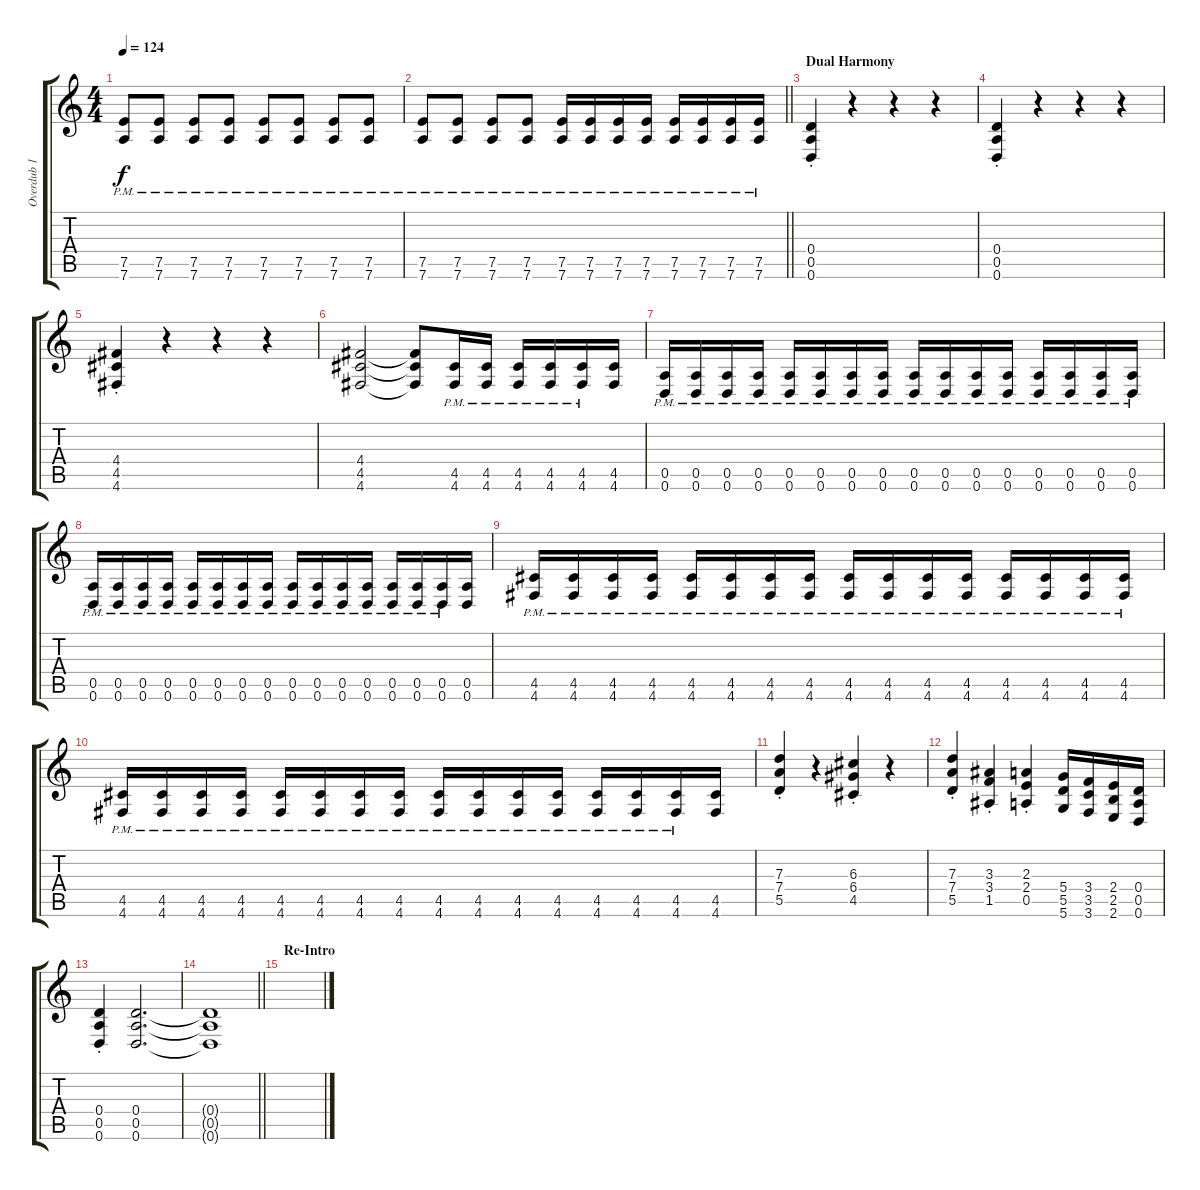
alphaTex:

\track ("Overdub 1" "Overdub 1") {instrument distortionguitar}
\staff {score tabs}
\tuning (E4 B3 G3 D3 A2 D2) {hide}
\ts (4 4)
\tempo 124
\clef g2
\ks c
(7.5{pm} 7.6{pm}).8{dy f} (7.5{pm} 7.6{pm}).8 (7.5{pm} 7.6{pm}).8 (7.5{pm} 7.6{pm}).8 (7.5{pm} 7.6{pm}).8 (7.5{pm} 7.6{pm}).8 (7.5{pm} 7.6{pm}).8 (7.5{pm} 7.6{pm}).8 |
\barLineRight lightlight
(7.5{pm} 7.6{pm}).8 (7.5{pm} 7.6{pm}).8 (7.5{pm} 7.6{pm}).8 (7.5{pm} 7.6{pm}).8 (7.5{pm} 7.6{pm}).16 (7.5{pm} 7.6{pm}).16 (7.5{pm} 7.6{pm}).16 (7.5{pm} 7.6{pm}).16 (7.5{pm} 7.6{pm}).16 (7.5{pm} 7.6{pm}).16 (7.5{pm} 7.6{pm}).16 (7.5{pm} 7.6{pm}).16 |
\section ("" "Dual Harmony")
(0.4{st} 0.5{st} 0.6{st}).4 r.4 r.4 r.4 |
(0.4{st} 0.5{st} 0.6{st}).4 r.4 r.4 r.4 |
(4.4{st} 4.5{st} 4.6{st}).4 r.4 r.4 r.4 |
(4.4 4.5 4.6).2 (4.4{t} 4.5{t} 4.6{t}).8 (4.5{pm} 4.6{pm}).16 (4.5{pm} 4.6{pm}).16 (4.5{pm} 4.6{pm}).16 (4.5{pm} 4.6{pm}).16 (4.5{pm} 4.6{pm}).16 (4.5 4.6).16 |
(0.5{pm} 0.6{pm}).16 (0.5{pm} 0.6{pm}).16 (0.5{pm} 0.6{pm}).16 (0.5{pm} 0.6{pm}).16 (0.5{pm} 0.6{pm}).16 (0.5{pm} 0.6{pm}).16 (0.5{pm} 0.6{pm}).16 (0.5{pm} 0.6{pm}).16 (0.5{pm} 0.6{pm}).16 (0.5{pm} 0.6{pm}).16 (0.5{pm} 0.6{pm}).16 (0.5{pm} 0.6{pm}).16 (0.5{pm} 0.6{pm}).16 (0.5{pm} 0.6{pm}).16 (0.5{pm} 0.6{pm}).16 (0.5{pm} 0.6{pm}).16 |
(0.5{pm} 0.6{pm}).16 (0.5{pm} 0.6{pm}).16 (0.5{pm} 0.6{pm}).16 (0.5{pm} 0.6{pm}).16 (0.5{pm} 0.6{pm}).16 (0.5{pm} 0.6{pm}).16 (0.5{pm} 0.6{pm}).16 (0.5{pm} 0.6{pm}).16 (0.5{pm} 0.6{pm}).16 (0.5{pm} 0.6{pm}).16 (0.5{pm} 0.6{pm}).16 (0.5{pm} 0.6{pm}).16 (0.5{pm} 0.6{pm}).16 (0.5{pm} 0.6{pm}).16 (0.5{pm} 0.6{pm}).16 (0.5 0.6).16 |
(4.5{pm} 4.6{pm}).16 (4.5{pm} 4.6{pm}).16 (4.5{pm} 4.6{pm}).16 (4.5{pm} 4.6{pm}).16 (4.5{pm} 4.6{pm}).16 (4.5{pm} 4.6{pm}).16 (4.5{pm} 4.6{pm}).16 (4.5{pm} 4.6{pm}).16 (4.5{pm} 4.6{pm}).16 (4.5{pm} 4.6{pm}).16 (4.5{pm} 4.6{pm}).16 (4.5{pm} 4.6{pm}).16 (4.5{pm} 4.6{pm}).16 (4.5{pm} 4.6{pm}).16 (4.5{pm} 4.6{pm}).16 (4.5{pm} 4.6{pm}).16 |
(4.5{pm} 4.6{pm}).16 (4.5{pm} 4.6{pm}).16 (4.5{pm} 4.6{pm}).16 (4.5{pm} 4.6{pm}).16 (4.5{pm} 4.6{pm}).16 (4.5{pm} 4.6{pm}).16 (4.5{pm} 4.6{pm}).16 (4.5{pm} 4.6{pm}).16 (4.5{pm} 4.6{pm}).16 (4.5{pm} 4.6{pm}).16 (4.5{pm} 4.6{pm}).16 (4.5{pm} 4.6{pm}).16 (4.5{pm} 4.6{pm}).16 (4.5{pm} 4.6{pm}).16 (4.5{pm} 4.6{pm}).16 (4.5 4.6).16 |
(7.3{st} 7.4{st} 5.5{st}).4 r.4 (6.3{st} 6.4{st} 4.5{st}).4 r.4 |
(7.3{st} 7.4{st} 5.5{st}).4 (3.3{st} 3.4{st} 1.5{st}).4 (2.3{st} 2.4{st} 0.5{st}).4 (5.4 5.5 5.6).16 (3.4 3.5 3.6).16 (2.4 2.5 2.6).16 (0.4 0.5 0.6).16 |
(0.4{st} 0.5{st} 0.6{st}).4 (0.4 0.5 0.6).2{d} |
\barLineRight lightlight
(0.4{t} 0.5{t} 0.6{t}).1 |
\section ("" "Re-Intro")
